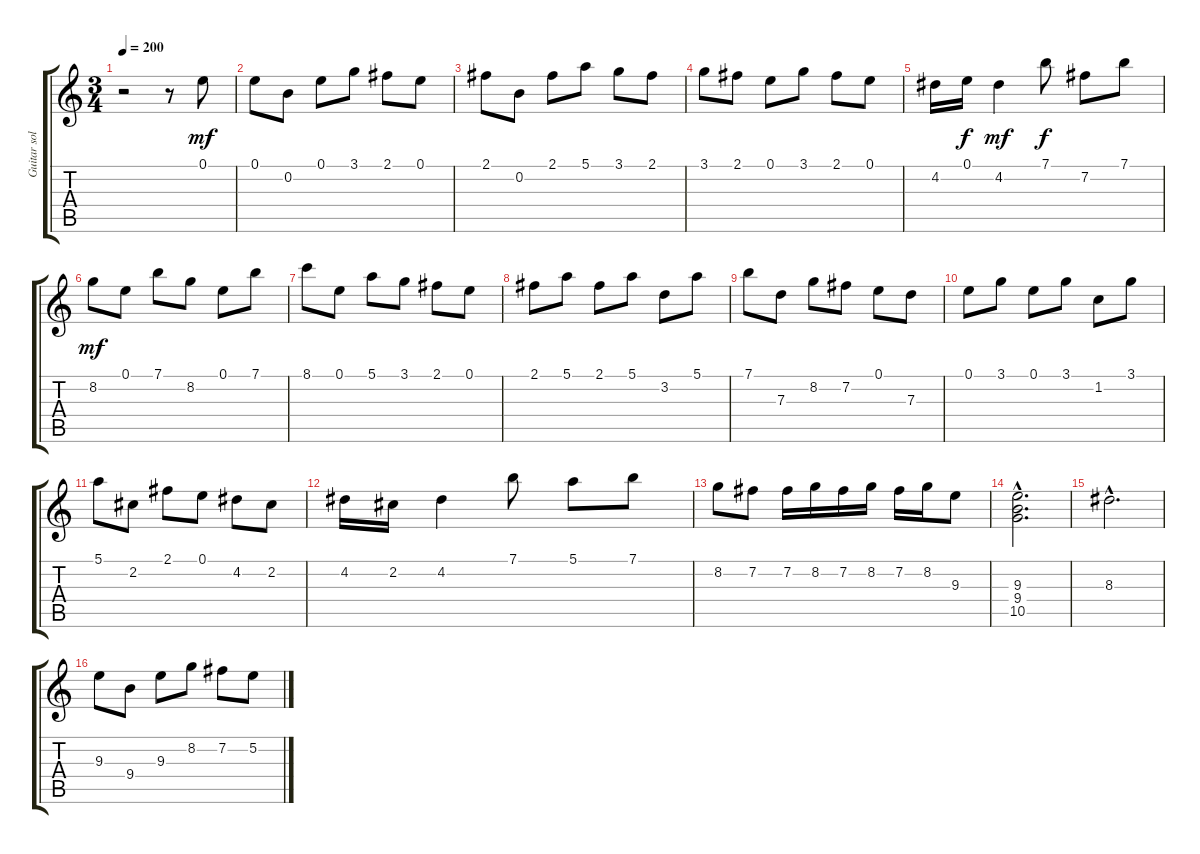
\track ("Guitar solo" "Guitar sol") {instrument acousticguitarnylon}
\staff {score tabs}
\tuning (E4 B3 G3 D3 A2 E2) {hide}
\ts (3 4)
\tempo 200
\clef g2
\ks c
r.2{dy mf instrument acousticguitarnylon} r.8 0.1.8 |
0.1.8 0.2.8 0.1.8 3.1.8 2.1.8 0.1.8 |
2.1.8 0.2.8 2.1.8 5.1.8 3.1.8 2.1.8 |
3.1.8 2.1.8 0.1.8 3.1.8 2.1.8 0.1.8 |
4.2.16 0.1.16{dy f} 4.2.4{dy mf} 7.1.8{dy f} 7.2.8 7.1.8 |
8.2.8{dy mf} 0.1.8 7.1.8 8.2.8 0.1.8 7.1.8 |
8.1.8 0.1.8 5.1.8 3.1.8 2.1.8 0.1.8 |
2.1.8 5.1.8 2.1.8 5.1.8 3.2.8 5.1.8 |
7.1.8 7.3.8 8.2.8 7.2.8 0.1.8 7.3.8 |
0.1.8 3.1.8 0.1.8 3.1.8 1.2.8 3.1.8 |
5.1.8 2.2.8 2.1.8 0.1.8 4.2.8 2.2.8 |
4.2.16 2.2.16 4.2.4 7.1.8 5.1.8 7.1.8 |
8.2.8 7.2.8 7.2.16 8.2.16 7.2.16 8.2.16 7.2.16 8.2.16 9.3.8 |
(9.3{hac} 9.4{hac} 10.5{hac}).2{d} |
8.3{hac}.2{d} |
9.3.8 9.4.8 9.3.8 8.2.8 7.2.8 5.2.8
